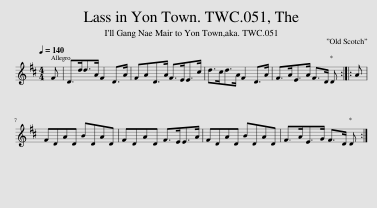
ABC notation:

X:1
L:1/8
Q:1/4=140
M:4/4
I:linebreak $
K:D
V:1 treble
V:1
 F | D>dd>A F2 D>A | FAD>A F>EE>c | d>cd>A F2 D>A | F>AE>A F>D D :: %5
 A |$ FDAD BDAD | FDAD F>EE>A | FDAD BDAD | F>AE>G F>D D :| %10
